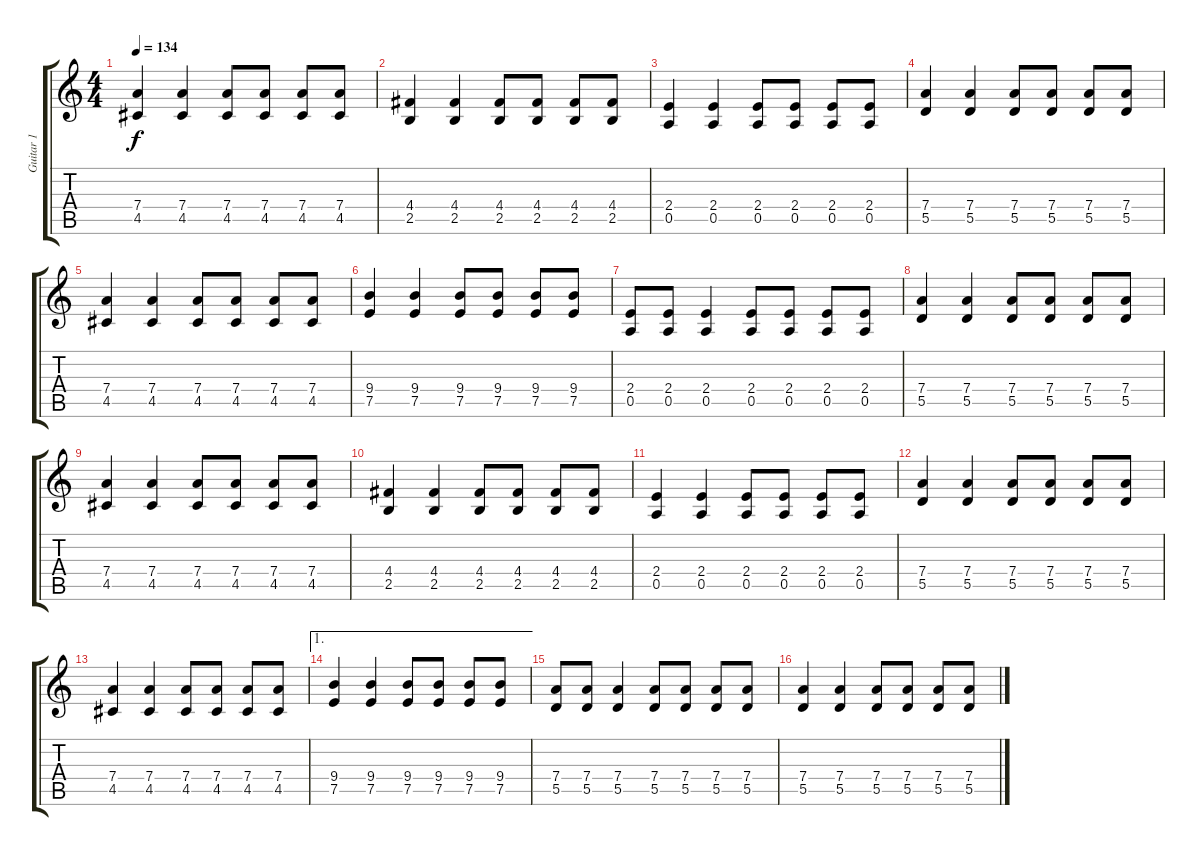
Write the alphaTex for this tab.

\track ("Guitar 1" "Guitar 1") {instrument distortionguitar}
\staff {score tabs}
\tuning (E4 B3 G3 D3 A2 E2) {hide}
\ts (4 4)
\tempo 134
\clef g2
\ks c
(7.4 4.5).4{dy f} (7.4 4.5).4 (7.4 4.5).8 (7.4 4.5).8 (7.4 4.5).8 (7.4 4.5).8 |
(4.4 2.5).4 (4.4 2.5).4 (4.4 2.5).8 (4.4 2.5).8 (4.4 2.5).8 (4.4 2.5).8 |
(2.4 0.5).4 (2.4 0.5).4 (2.4 0.5).8 (2.4 0.5).8 (2.4 0.5).8 (2.4 0.5).8 |
(7.4 5.5).4 (7.4 5.5).4 (7.4 5.5).8 (7.4 5.5).8 (7.4 5.5).8 (7.4 5.5).8 |
(7.4 4.5).4 (7.4 4.5).4 (7.4 4.5).8 (7.4 4.5).8 (7.4 4.5).8 (7.4 4.5).8 |
(9.4 7.5).4 (9.4 7.5).4 (9.4 7.5).8 (9.4 7.5).8 (9.4 7.5).8 (9.4 7.5).8 |
(2.4 0.5).8 (2.4 0.5).8 (2.4 0.5).4 (2.4 0.5).8 (2.4 0.5).8 (2.4 0.5).8 (2.4 0.5).8 |
(7.4 5.5).4 (7.4 5.5).4 (7.4 5.5).8 (7.4 5.5).8 (7.4 5.5).8 (7.4 5.5).8 |
(7.4 4.5).4 (7.4 4.5).4 (7.4 4.5).8 (7.4 4.5).8 (7.4 4.5).8 (7.4 4.5).8 |
(4.4 2.5).4 (4.4 2.5).4 (4.4 2.5).8 (4.4 2.5).8 (4.4 2.5).8 (4.4 2.5).8 |
(2.4 0.5).4 (2.4 0.5).4 (2.4 0.5).8 (2.4 0.5).8 (2.4 0.5).8 (2.4 0.5).8 |
(7.4 5.5).4 (7.4 5.5).4 (7.4 5.5).8 (7.4 5.5).8 (7.4 5.5).8 (7.4 5.5).8 |
(7.4 4.5).4 (7.4 4.5).4 (7.4 4.5).8 (7.4 4.5).8 (7.4 4.5).8 (7.4 4.5).8 |
\ae 1
(9.4 7.5).4 (9.4 7.5).4 (9.4 7.5).8 (9.4 7.5).8 (9.4 7.5).8 (9.4 7.5).8 |
(7.4 5.5).8 (7.4 5.5).8 (7.4 5.5).4 (7.4 5.5).8 (7.4 5.5).8 (7.4 5.5).8 (7.4 5.5).8 |
(7.4 5.5).4 (7.4 5.5).4 (7.4 5.5).8 (7.4 5.5).8 (7.4 5.5).8 (7.4 5.5).8
